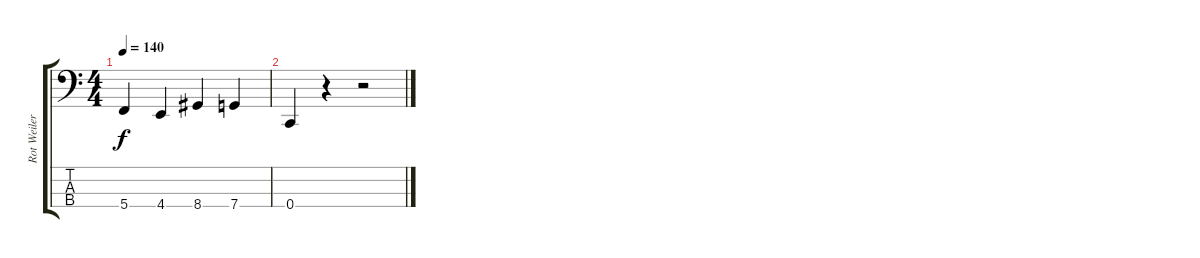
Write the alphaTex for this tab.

\track ("Rot Weiler" "Rot Weiler") {instrument electricbasspick}
\staff {score tabs}
\tuning (F2 C2 G1 C1) {hide}
\ts (4 4)
\tempo 140
\clef f4
\ks c
5.4.4{dy f} 4.4.4 8.4.4 7.4.4 |
0.4.4 r.4 r.2
